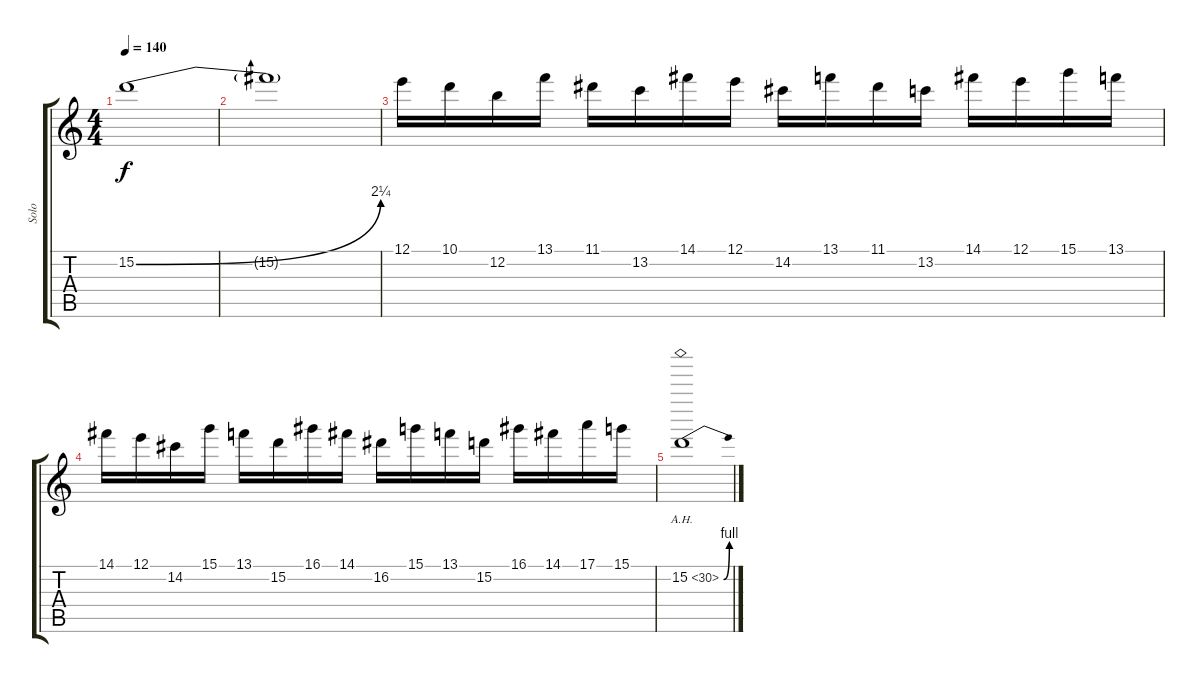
\track ("Solo" "Solo") {instrument distortionguitar}
\staff {score tabs}
\tuning (E4 B3 G3 D3 A2 E2) {hide}
\ts (4 4)
\tempo 140
\clef g2
\ks c
15.2{be (bend 0 0 60 9)}.1{dy f} |
15.2{t}.1 |
12.1.16 10.1.16 12.2.16 13.1.16 11.1.16 13.2.16 14.1.16 12.1.16 14.2.16 13.1.16 11.1.16 13.2.16 14.1.16 12.1.16 15.1.16 13.1.16 |
14.1.16 12.1.16 14.2.16 15.1.16 13.1.16 15.2.16 16.1.16 14.1.16 16.2.16 15.1.16 13.1.16 15.2.16 16.1.16 14.1.16 17.1.16 15.1.16 |
15.2{be (bend 0 0 60 4) ah 15}.1
